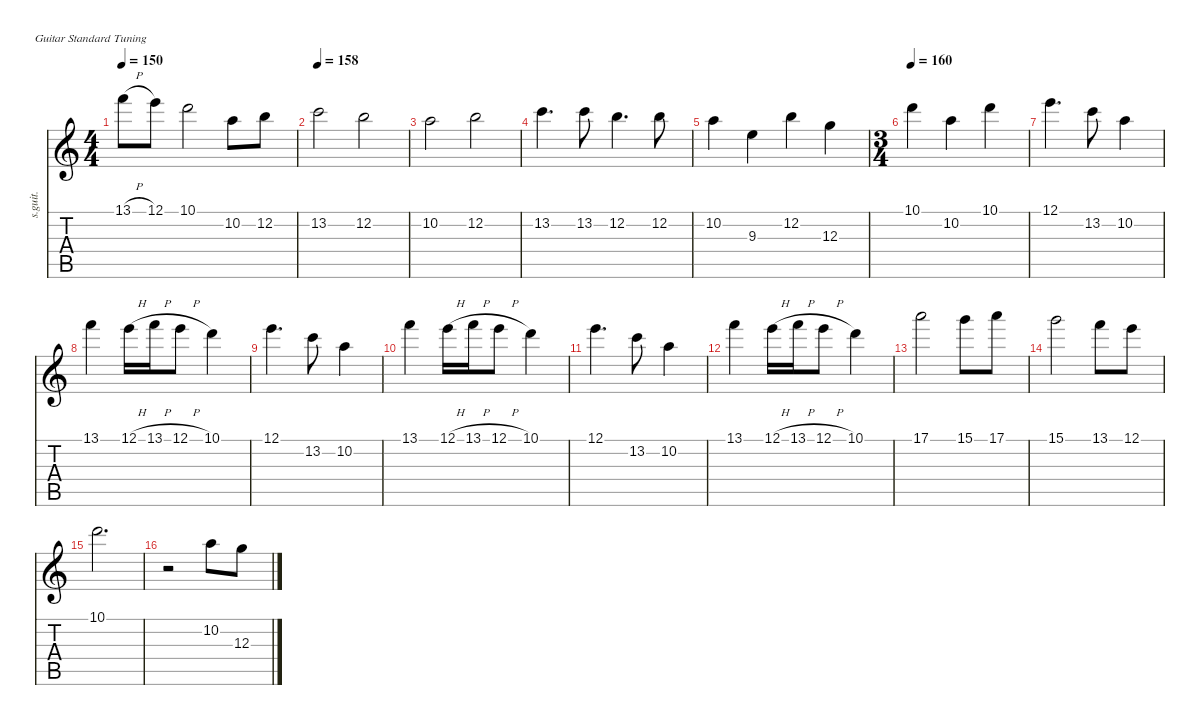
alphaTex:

\defaultSystemsLayout 4
\hideDynamics
\bracketExtendMode nobrackets
\otherSystemsTrackNameOrientation horizontal
\track ("Acoustic 2" "s.guit.") {instrument acousticguitarsteel}
\staff {score tabs}
\tuning (E4 B3 G3 D3 A2 E2)
\ts (4 4)
\tempo 150
\clef g2
\ks c
13.1{h}.8{dy f} 12.1.8 10.1.2 10.2.8 12.2.8 |
\tempo 158
13.2.2 12.2.2 |
10.2.2 12.2.2 |
13.2.4{d} 13.2.8 12.2.4{d} 12.2.8 |
10.2.4 9.3.4 12.2.4 12.3.4 |
\ts (3 4)
\beaming (8 6)
\tempo 160
10.1.4 10.2.4 10.1.4 |
12.1.4{d} 13.2.8 10.2.4 |
13.1.4 12.1{h}.16 13.1{h}.16 12.1{h}.8 10.1.4 |
12.1.4{d} 13.2.8 10.2.4 |
13.1.4 12.1{h}.16 13.1{h}.16 12.1{h}.8 10.1.4 |
12.1.4{d} 13.2.8 10.2.4 |
13.1.4 12.1{h}.16 13.1{h}.16 12.1{h}.8 10.1.4 |
17.1.2 15.1.8 17.1.8 |
15.1.2 13.1.8 12.1.8 |
10.1.2{d} |
r.2 10.2.8 12.3.8
